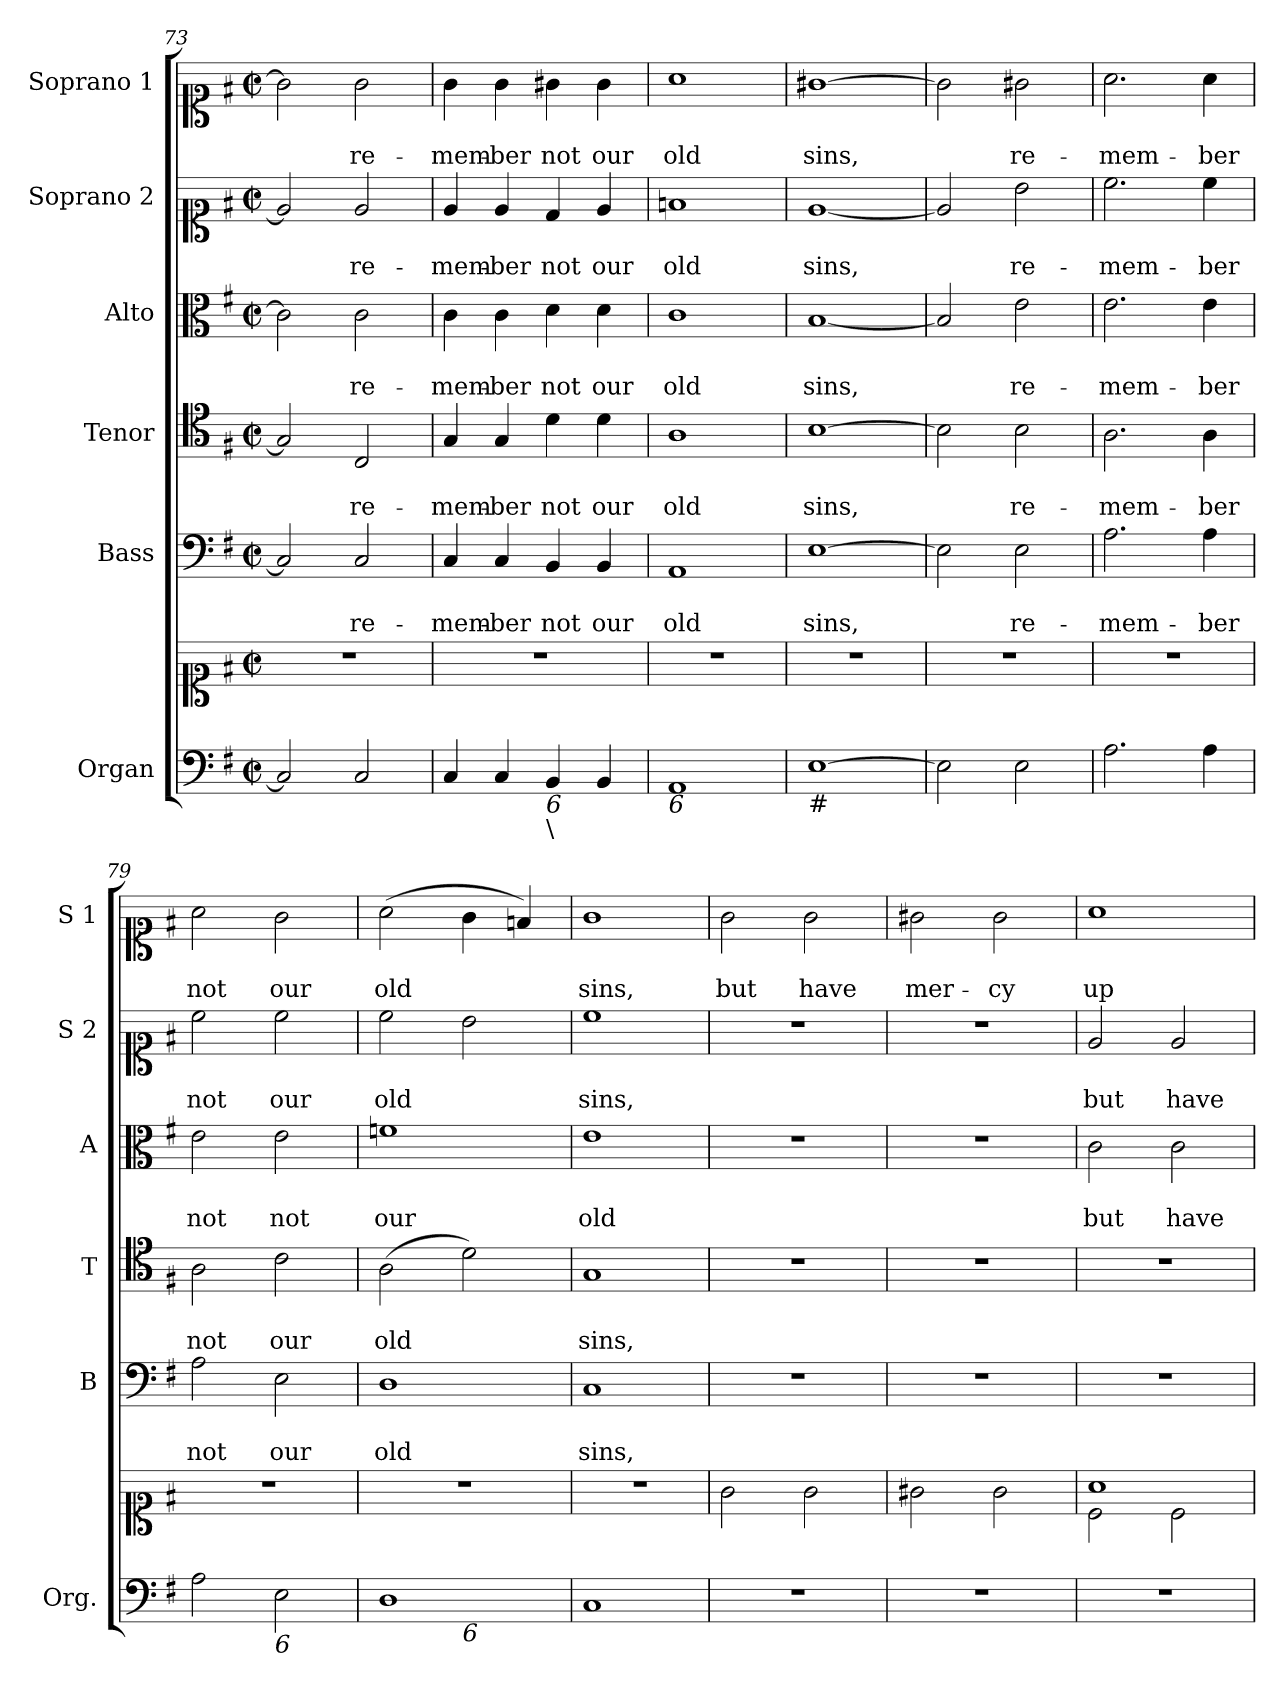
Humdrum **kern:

**kern	**kern	**kern	**text	**text	**kern	**text	**text	**kern	**text	**text	**kern	**text	**text	**kern	**text	**text
*part6	*part6	*part5	*part5	*part5	*part4	*part4	*part4	*part3	*part3	*part3	*part2	*part2	*part2	*part1	*part1	*part1
*staff7	*staff6	*staff5	*staff5	*staff5	*staff4	*staff4	*staff4	*staff3	*staff3	*staff3	*staff2	*staff2	*staff2	*staff1	*staff1	*staff1
*I"Organ	*	*I"Bass	*	*	*I"Tenor	*	*	*I"Alto	*	*	*I"Soprano 2	*	*	*I"Soprano 1	*	*
*I'Org.	*	*I'B	*	*	*I'T	*	*	*I'A	*	*	*I'S 2	*	*	*I'S 1	*	*
*clefF4	*clefC1	*clefF4	*	*	*clefC4	*	*	*clefC3	*	*	*clefC1	*	*	*clefC1	*	*
*k[f#]	*k[f#]	*k[f#]	*	*	*k[f#]	*	*	*k[f#]	*	*	*k[f#]	*	*	*k[f#]	*	*
*e:	*e:	*e:	*	*	*e:	*	*	*e:	*	*	*e:	*	*	*e:	*	*
*M2/2	*M2/2	*M2/2	*	*	*M2/2	*	*	*M2/2	*	*	*M2/2	*	*	*M2/2	*	*
*met(c|)	*met(c|)	*met(c|)	*	*	*met(c|)	*	*	*met(c|)	*	*	*met(c|)	*	*	*met(c|)	*	*
=73	=73	=73	=73	=73	=73	=73	=73	=73	=73	=73	=73	=73	=73	=73	=73	=73
2C/]	1r	2C/]	.	.	2G/]	.	.	2c\]	.	.	2e/]	.	.	2g\]	.	.
!	!	!	!	!LO:LY:b	!	!	!LO:LY:b	!	!	!LO:LY:b	!	!	!LO:LY:b	!	!	!LO:LY:b
2C/	.	2C/	.	re-	2C/	.	re-	2c\	.	re-	2e/	.	re-	2g\	.	re-
=74	=74	=74	=74	=74	=74	=74	=74	=74	=74	=74	=74	=74	=74	=74	=74	=74
!	!	!	!	!LO:LY:b	!	!	!LO:LY:b	!	!	!LO:LY:b	!	!	!LO:LY:b	!	!	!LO:LY:b
4C/	1r	4C/	.	-mem-	4G/	.	-mem-	4c\	.	-mem-	4e/	.	-mem-	4g\	.	-mem-
!	!	!	!	!LO:LY:b	!	!	!LO:LY:b	!	!	!LO:LY:b	!	!	!LO:LY:b	!	!	!LO:LY:b
4C/	.	4C/	.	-ber	4G/	.	-ber	4c\	.	-ber	4e/	.	-ber	4g\	.	-ber
!LO:TX:b:i:t=6	!	!	!	!	!	!	!	!	!	!	!	!	!	!	!	!
!LO:TX:b:t=\	!	!	!	!	!	!	!	!	!	!	!	!	!	!	!	!
!	!	!	!	!LO:LY:b	!	!	!LO:LY:b	!	!	!LO:LY:b	!	!	!LO:LY:b	!	!	!LO:LY:b
4BB/	.	4BB/	.	not	4d\	.	not	4d\	.	not	4d/	.	not	4g#X\	.	not
!	!	!	!	!LO:LY:b	!	!	!LO:LY:b	!	!	!LO:LY:b	!	!	!LO:LY:b	!	!	!LO:LY:b
4BB/	.	4BB/	.	our	4d\	.	our	4d\	.	our	4e/	.	our	4g#\	.	our
=75	=75	=75	=75	=75	=75	=75	=75	=75	=75	=75	=75	=75	=75	=75	=75	=75
!LO:TX:b:i:t=6	!	!	!	!	!	!	!	!	!	!	!	!	!	!	!	!
!	!	!	!	!LO:LY:b	!	!	!LO:LY:b	!	!	!LO:LY:b	!	!	!LO:LY:b	!	!	!LO:LY:b
1AA	1r	1AA	.	old	1A	.	old	1c	.	old	1fn	.	old	1a	.	old
=76	=76	=76	=76	=76	=76	=76	=76	=76	=76	=76	=76	=76	=76	=76	=76	=76
!LO:TX:b:t=#	!	!	!	!	!	!	!	!	!	!	!	!	!	!	!	!
!	!	!	!	!LO:LY:b	!	!	!LO:LY:b	!	!	!LO:LY:b	!	!	!LO:LY:b	!	!	!LO:LY:b
[1E	1r	[1E	.	sins,	[1B	.	sins,	[1B	.	sins,	[1e	.	sins,	[1g#X	.	sins,
!!LO:PB:g=z
=77	=77	=77	=77	=77	=77	=77	=77	=77	=77	=77	=77	=77	=77	=77	=77	=77
2E\]	1r	2E\]	.	.	2B\]	.	.	2B/]	.	.	2e/]	.	.	2g#\]	.	.
!	!	!	!	!LO:LY:b	!	!	!LO:LY:b	!	!	!LO:LY:b	!	!	!LO:LY:b	!	!	!LO:LY:b
2E\	.	2E\	.	re-	2B\	.	re-	2e\	.	re-	2b\	.	re-	2g#X\	.	re-
=78	=78	=78	=78	=78	=78	=78	=78	=78	=78	=78	=78	=78	=78	=78	=78	=78
!	!	!	!	!LO:LY:b	!	!	!LO:LY:b	!	!	!LO:LY:b	!	!	!LO:LY:b	!	!	!LO:LY:b
2.A\	1r	2.A\	.	-mem-	2.A\	.	-mem-	2.e\	.	-mem-	2.cc\	.	-mem-	2.a\	.	-mem-
!	!	!	!	!LO:LY:b	!	!	!LO:LY:b	!	!	!LO:LY:b	!	!	!LO:LY:b	!	!	!LO:LY:b
4A\	.	4A\	.	-ber	4A\	.	-ber	4e\	.	-ber	4cc\	.	-ber	4a\	.	-ber
=79	=79	=79	=79	=79	=79	=79	=79	=79	=79	=79	=79	=79	=79	=79	=79	=79
!	!	!	!	!LO:LY:b	!	!	!LO:LY:b	!	!	!LO:LY:b	!	!	!LO:LY:b	!	!	!LO:LY:b
2A\	1r	2A\	.	not	2A\	.	not	2e\	.	not	2cc\	.	not	2a\	.	not
!LO:TX:b:i:t=6	!	!	!	!	!	!	!	!	!	!	!	!	!	!	!	!
!	!	!	!	!LO:LY:b	!	!	!LO:LY:b	!	!	!LO:LY:b	!	!	!LO:LY:b	!	!	!LO:LY:b
2E\	.	2E\	.	our	2c\	.	our	2e\	.	not	2cc\	.	our	2g\	.	our
=80	=80	=80	=80	=80	=80	=80	=80	=80	=80	=80	=80	=80	=80	=80	=80	=80
!LO:TX:b:i:t=7	!	!	!	!	!	!	!	!	!	!	!	!	!	!	!	!
!	!	!	!	!LO:LY:b	!	!	!LO:LY:b	!	!	!LO:LY:b	!	!	!LO:LY:b	!	!	!LO:LY:b
*^	*	*	*	*	*	*	*	*	*	*	*	*	*	*	*	*
1D	2ryy	1r	1D	.	old	(>2A\	.	old	1fn	.	our	2cc\	.	old	(>2a\	.	old
!	!LO:TX:b:i:t=6	!	!	!	!	!	!	!	!	!	!	!	!	!	!	!	!
.	2ryy	.	.	.	.	2d\)	.	.	.	.	.	2b\	.	.	4g\	.	.
.	.	.	.	.	.	.	.	.	.	.	.	.	.	.	4fn/)	.	.
=81	=81	=81	=81	=81	=81	=81	=81	=81	=81	=81	=81	=81	=81	=81	=81	=81	=81
!	!	!	!	!	!LO:LY:b	!	!	!LO:LY:b	!	!	!LO:LY:b	!	!	!LO:LY:b	!	!	!LO:LY:b
*v	*v	*	*	*	*	*	*	*	*	*	*	*	*	*	*	*	*
1C	1r	1C	.	sins,	1G	.	sins,	1e	.	old	1cc	.	sins,	1g	.	sins,
=82	=82	=82	=82	=82	=82	=82	=82	=82	=82	=82	=82	=82	=82	=82	=82	=82
!	!	!	!	!	!	!	!	!	!	!	!	!	!	!	!	!LO:LY:b
1r	2g\	1r	.	.	1r	.	.	1r	.	.	1r	.	.	2g\	.	but
!	!	!	!	!	!	!	!	!	!	!	!	!	!	!	!	!LO:LY:b
.	2g\	.	.	.	.	.	.	.	.	.	.	.	.	2g\	.	have
=83	=83	=83	=83	=83	=83	=83	=83	=83	=83	=83	=83	=83	=83	=83	=83	=83
!	!	!	!	!	!	!	!	!	!	!	!	!	!	!	!	!LO:LY:b
1r	2g#X\	1r	.	.	1r	.	.	1r	.	.	1r	.	.	2g#X\	.	mer-
!	!	!	!	!	!	!	!	!	!	!	!	!	!	!	!	!LO:LY:b
.	2g#\	.	.	.	.	.	.	.	.	.	.	.	.	2g#\	.	-cy
=84	=84	=84	=84	=84	=84	=84	=84	=84	=84	=84	=84	=84	=84	=84	=84	=84
*	*^	*	*	*	*	*	*	*	*	*	*	*	*	*	*	*
!	!	!	!	!	!	!	!	!	!	!	!LO:LY:b	!	!	!LO:LY:b	!	!	!LO:LY:b
1r	1a	2c\	1r	.	.	1r	.	.	2c\	.	but	2e/	.	but	1a	.	up-
!	!	!	!	!	!	!	!	!	!	!	!LO:LY:b	!	!	!LO:LY:b	!	!	!
.	.	2c\	.	.	.	.	.	.	2c\	.	have	2e/	.	have	.	.	.
*	*v	*v	*	*	*	*	*	*	*	*	*	*	*	*	*	*	*
=	=	=	=	=	=	=	=	=	=	=	=	=	=	=	=	=
*-	*-	*-	*-	*-	*-	*-	*-	*-	*-	*-	*-	*-	*-	*-	*-	*-
